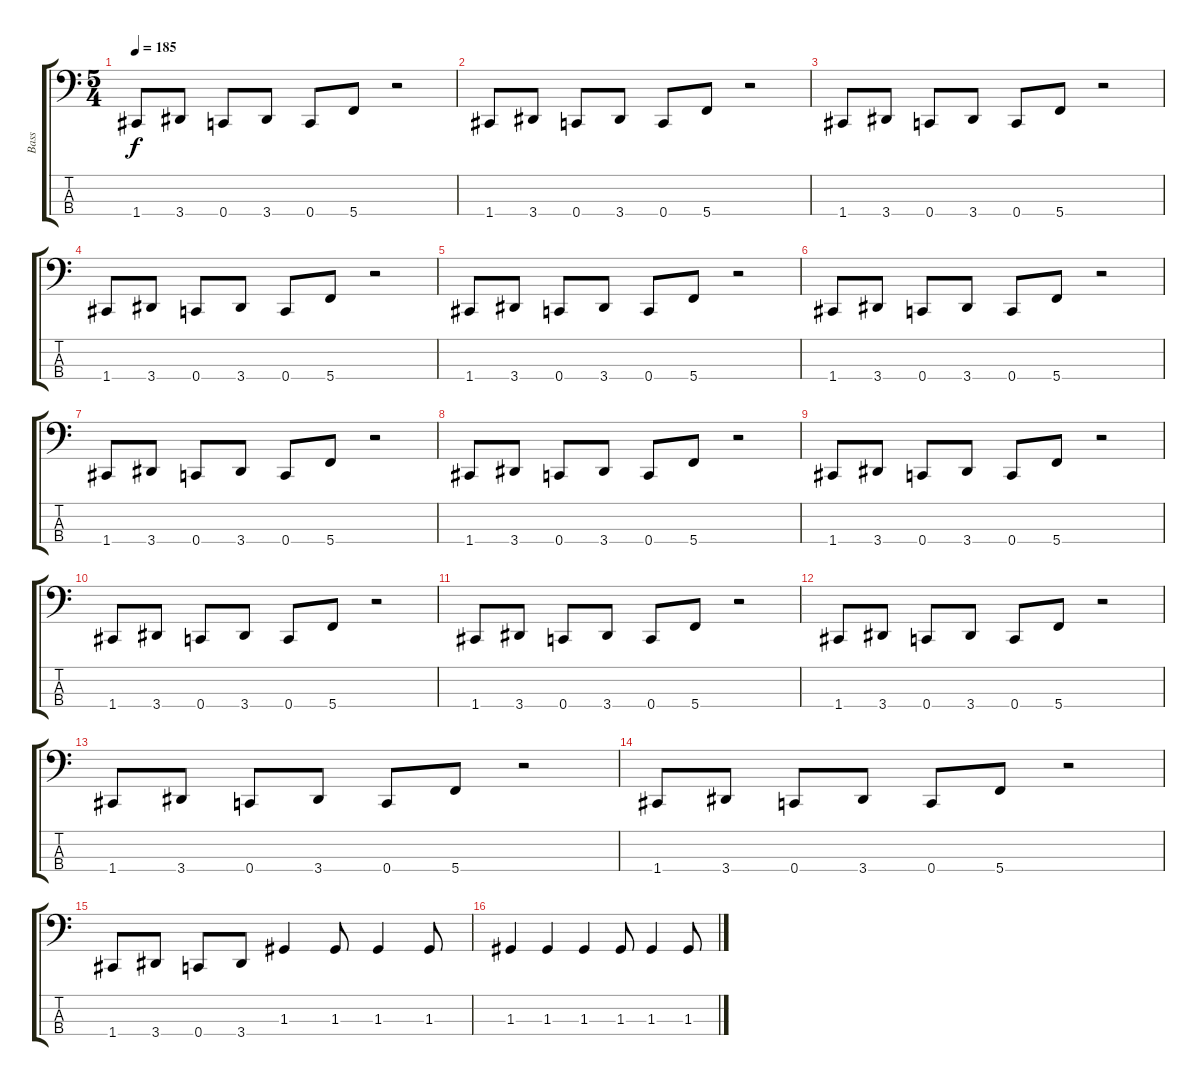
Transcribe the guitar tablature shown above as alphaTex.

\track ("Bass" "Bass") {instrument electricbassfinger}
\staff {score tabs}
\tuning (F2 C2 G1 C1) {hide}
\ts (5 4)
\tempo 185
\clef f4
\ks c
1.4.8{dy f} 3.4.8 0.4.8 3.4.8 0.4.8 5.4.8 r.2 |
1.4.8 3.4.8 0.4.8 3.4.8 0.4.8 5.4.8 r.2 |
1.4.8 3.4.8 0.4.8 3.4.8 0.4.8 5.4.8 r.2 |
1.4.8 3.4.8 0.4.8 3.4.8 0.4.8 5.4.8 r.2 |
1.4.8 3.4.8 0.4.8 3.4.8 0.4.8 5.4.8 r.2 |
1.4.8 3.4.8 0.4.8 3.4.8 0.4.8 5.4.8 r.2 |
1.4.8 3.4.8 0.4.8 3.4.8 0.4.8 5.4.8 r.2 |
1.4.8 3.4.8 0.4.8 3.4.8 0.4.8 5.4.8 r.2 |
1.4.8 3.4.8 0.4.8 3.4.8 0.4.8 5.4.8 r.2 |
1.4.8 3.4.8 0.4.8 3.4.8 0.4.8 5.4.8 r.2 |
1.4.8 3.4.8 0.4.8 3.4.8 0.4.8 5.4.8 r.2 |
1.4.8 3.4.8 0.4.8 3.4.8 0.4.8 5.4.8 r.2 |
1.4.8 3.4.8 0.4.8 3.4.8 0.4.8 5.4.8 r.2 |
1.4.8 3.4.8 0.4.8 3.4.8 0.4.8 5.4.8 r.2 |
1.4.8 3.4.8 0.4.8 3.4.8 1.3.4 1.3.8 1.3.4 1.3.8 |
1.3.4 1.3.4 1.3.4 1.3.8 1.3.4 1.3.8
